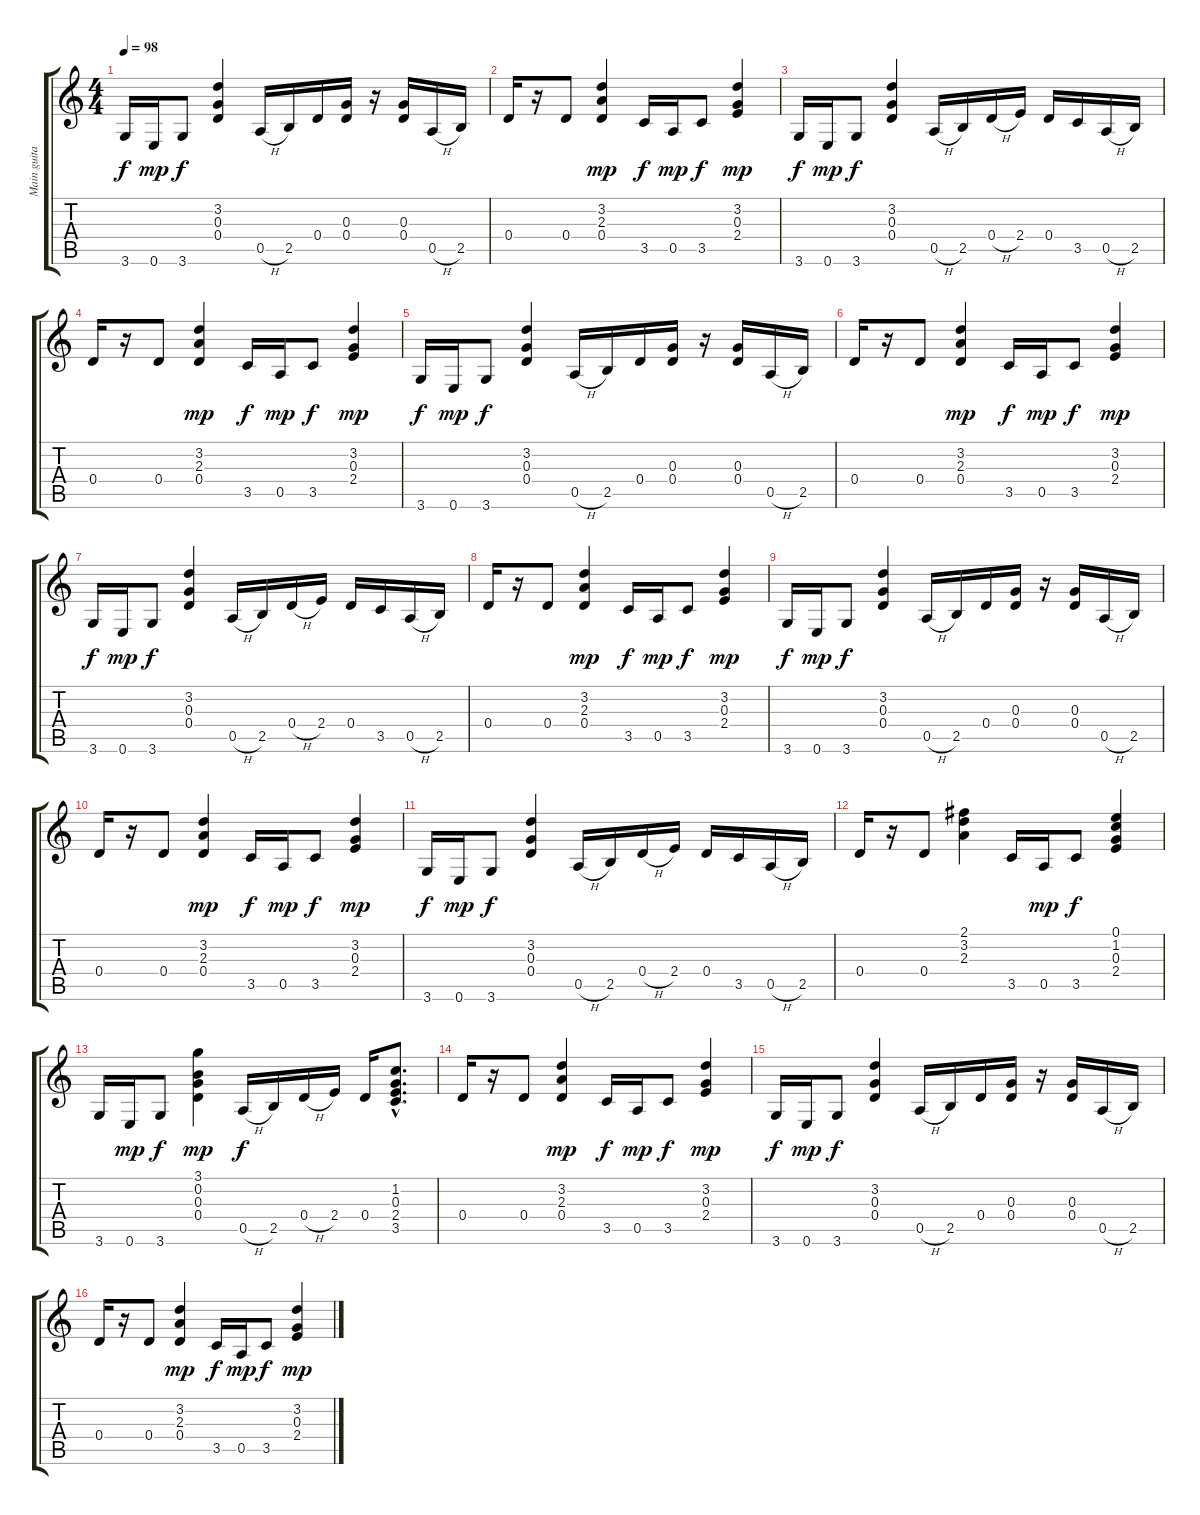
\track ("Main guitar" "Main guita") {instrument overdrivenguitar}
\staff {score tabs}
\tuning (E4 B3 G3 D3 A2 E2) {hide}
\ts (4 4)
\tempo 98
\clef g2
\ks c
3.6.16{dy f} 0.6.16{dy mp} 3.6.8{dy f} (3.2 0.3 0.4).4 0.5{h}.16 2.5.16 0.4.16 (0.3 0.4).16 r.16 (0.3 0.4).16 0.5{h}.16 2.5.16 |
0.4.16 r.16 0.4.8 (3.2 2.3 0.4).4{dy mp} 3.5.16{dy f} 0.5.16{dy mp} 3.5.8{dy f} (3.2 0.3 2.4).4{dy mp} |
3.6.16{dy f} 0.6.16{dy mp} 3.6.8{dy f} (3.2 0.3 0.4).4 0.5{h}.16 2.5.16 0.4{h}.16 2.4.16 0.4.16 3.5.16 0.5{h}.16 2.5.16 |
0.4.16 r.16 0.4.8 (3.2 2.3 0.4).4{dy mp} 3.5.16{dy f} 0.5.16{dy mp} 3.5.8{dy f} (3.2 0.3 2.4).4{dy mp} |
3.6.16{dy f} 0.6.16{dy mp} 3.6.8{dy f} (3.2 0.3 0.4).4 0.5{h}.16 2.5.16 0.4.16 (0.3 0.4).16 r.16 (0.3 0.4).16 0.5{h}.16 2.5.16 |
0.4.16 r.16 0.4.8 (3.2 2.3 0.4).4{dy mp} 3.5.16{dy f} 0.5.16{dy mp} 3.5.8{dy f} (3.2 0.3 2.4).4{dy mp} |
3.6.16{dy f} 0.6.16{dy mp} 3.6.8{dy f} (3.2 0.3 0.4).4 0.5{h}.16 2.5.16 0.4{h}.16 2.4.16 0.4.16 3.5.16 0.5{h}.16 2.5.16 |
0.4.16 r.16 0.4.8 (3.2 2.3 0.4).4{dy mp} 3.5.16{dy f} 0.5.16{dy mp} 3.5.8{dy f} (3.2 0.3 2.4).4{dy mp} |
3.6.16{dy f} 0.6.16{dy mp} 3.6.8{dy f} (3.2 0.3 0.4).4 0.5{h}.16 2.5.16 0.4.16 (0.3 0.4).16 r.16 (0.3 0.4).16 0.5{h}.16 2.5.16 |
0.4.16 r.16 0.4.8 (3.2 2.3 0.4).4{dy mp} 3.5.16{dy f} 0.5.16{dy mp} 3.5.8{dy f} (3.2 0.3 2.4).4{dy mp} |
3.6.16{dy f} 0.6.16{dy mp} 3.6.8{dy f} (3.2 0.3 0.4).4 0.5{h}.16 2.5.16 0.4{h}.16 2.4.16 0.4.16 3.5.16 0.5{h}.16 2.5.16 |
0.4.16 r.16 0.4.8 (2.1 3.2 2.3).4 3.5.16 0.5.16{dy mp} 3.5.8{dy f} (0.1 1.2 0.3 2.4).4 |
3.6.16 0.6.16{dy mp} 3.6.8{dy f} (3.1 0.2 0.3 0.4).4{dy mp} 0.5{h}.16{dy f} 2.5.16 0.4{h}.16 2.4.16 0.4.16 (1.2{hac} 0.3{hac} 2.4{hac} 3.5{hac}).8{d} |
0.4.16 r.16 0.4.8 (3.2 2.3 0.4).4{dy mp} 3.5.16{dy f} 0.5.16{dy mp} 3.5.8{dy f} (3.2 0.3 2.4).4{dy mp} |
3.6.16{dy f} 0.6.16{dy mp} 3.6.8{dy f} (3.2 0.3 0.4).4 0.5{h}.16 2.5.16 0.4.16 (0.3 0.4).16 r.16 (0.3 0.4).16 0.5{h}.16 2.5.16 |
0.4.16 r.16 0.4.8 (3.2 2.3 0.4).4{dy mp} 3.5.16{dy f} 0.5.16{dy mp} 3.5.8{dy f} (3.2 0.3 2.4).4{dy mp}
